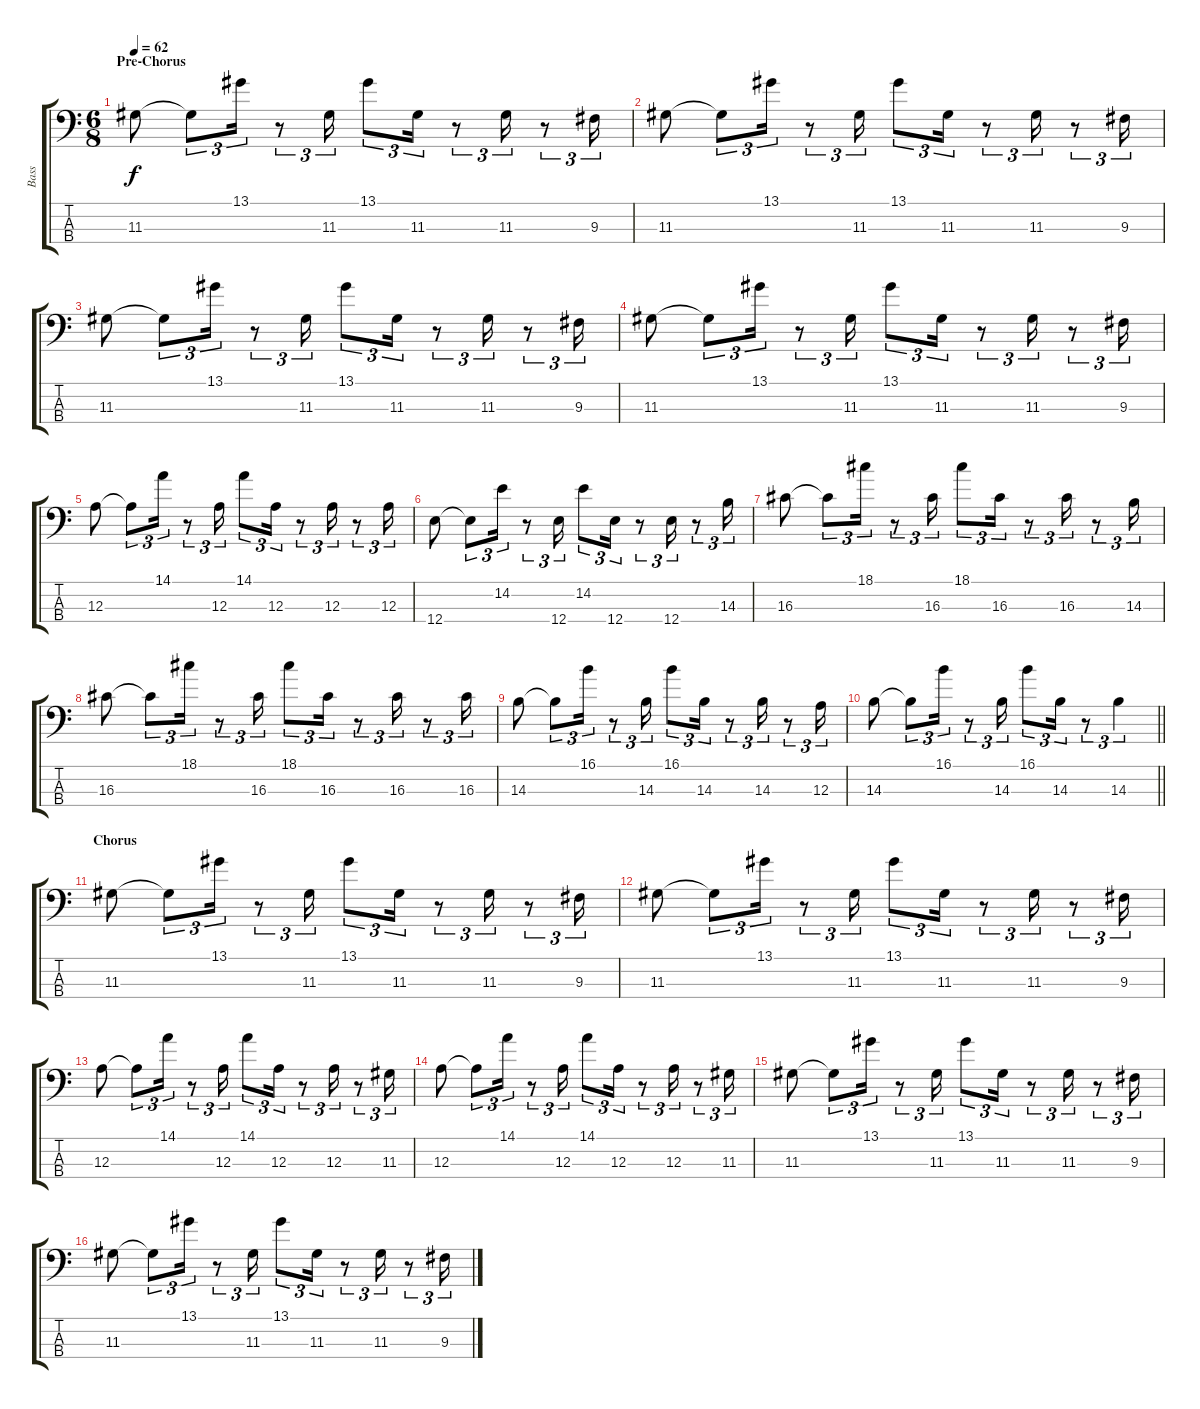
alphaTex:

\track ("Bass" "Bass") {instrument electricbassfinger}
\staff {score tabs}
\tuning (G2 D2 A1 E1) {hide}
\ts (6 8)
\section ("" "Pre-Chorus")
\tempo 62
\clef f4
\ks c
11.3.8{dy f} 11.3{t}.8{tu (3 2)} 13.1.16{tu (3 2)} r.8{tu (3 2)} 11.3.16{tu (3 2)} 13.1.8{tu (3 2)} 11.3.16{tu (3 2)} r.8{tu (3 2)} 11.3.16{tu (3 2)} r.8{tu (3 2)} 9.3.16{tu (3 2)} |
11.3.8 11.3{t}.8{tu (3 2)} 13.1.16{tu (3 2)} r.8{tu (3 2)} 11.3.16{tu (3 2)} 13.1.8{tu (3 2)} 11.3.16{tu (3 2)} r.8{tu (3 2)} 11.3.16{tu (3 2)} r.8{tu (3 2)} 9.3.16{tu (3 2)} |
11.3.8 11.3{t}.8{tu (3 2)} 13.1.16{tu (3 2)} r.8{tu (3 2)} 11.3.16{tu (3 2)} 13.1.8{tu (3 2)} 11.3.16{tu (3 2)} r.8{tu (3 2)} 11.3.16{tu (3 2)} r.8{tu (3 2)} 9.3.16{tu (3 2)} |
11.3.8 11.3{t}.8{tu (3 2)} 13.1.16{tu (3 2)} r.8{tu (3 2)} 11.3.16{tu (3 2)} 13.1.8{tu (3 2)} 11.3.16{tu (3 2)} r.8{tu (3 2)} 11.3.16{tu (3 2)} r.8{tu (3 2)} 9.3.16{tu (3 2)} |
12.3.8 12.3{t}.8{tu (3 2)} 14.1.16{tu (3 2)} r.8{tu (3 2)} 12.3.16{tu (3 2)} 14.1.8{tu (3 2)} 12.3.16{tu (3 2)} r.8{tu (3 2)} 12.3.16{tu (3 2)} r.8{tu (3 2)} 12.3.16{tu (3 2)} |
12.4.8 12.4{t}.8{tu (3 2)} 14.2.16{tu (3 2)} r.8{tu (3 2)} 12.4.16{tu (3 2)} 14.2.8{tu (3 2)} 12.4.16{tu (3 2)} r.8{tu (3 2)} 12.4.16{tu (3 2)} r.8{tu (3 2)} 14.3.16{tu (3 2)} |
16.3.8 16.3{t}.8{tu (3 2)} 18.1.16{tu (3 2)} r.8{tu (3 2)} 16.3.16{tu (3 2)} 18.1.8{tu (3 2)} 16.3.16{tu (3 2)} r.8{tu (3 2)} 16.3.16{tu (3 2)} r.8{tu (3 2)} 14.3.16{tu (3 2)} |
16.3.8 16.3{t}.8{tu (3 2)} 18.1.16{tu (3 2)} r.8{tu (3 2)} 16.3.16{tu (3 2)} 18.1.8{tu (3 2)} 16.3.16{tu (3 2)} r.8{tu (3 2)} 16.3.16{tu (3 2)} r.8{tu (3 2)} 16.3.16{tu (3 2)} |
14.3.8 14.3{t}.8{tu (3 2)} 16.1.16{tu (3 2)} r.8{tu (3 2)} 14.3.16{tu (3 2)} 16.1.8{tu (3 2)} 14.3.16{tu (3 2)} r.8{tu (3 2)} 14.3.16{tu (3 2)} r.8{tu (3 2)} 12.3.16{tu (3 2)} |
\barLineRight lightlight
14.3.8 14.3{t}.8{tu (3 2)} 16.1.16{tu (3 2)} r.8{tu (3 2)} 14.3.16{tu (3 2)} 16.1.8{tu (3 2)} 14.3.16{tu (3 2)} r.8{tu (3 2)} 14.3.4{tu (3 2)} |
\section ("" "Chorus")
11.3.8 11.3{t}.8{tu (3 2)} 13.1.16{tu (3 2)} r.8{tu (3 2)} 11.3.16{tu (3 2)} 13.1.8{tu (3 2)} 11.3.16{tu (3 2)} r.8{tu (3 2)} 11.3.16{tu (3 2)} r.8{tu (3 2)} 9.3.16{tu (3 2)} |
11.3.8 11.3{t}.8{tu (3 2)} 13.1.16{tu (3 2)} r.8{tu (3 2)} 11.3.16{tu (3 2)} 13.1.8{tu (3 2)} 11.3.16{tu (3 2)} r.8{tu (3 2)} 11.3.16{tu (3 2)} r.8{tu (3 2)} 9.3.16{tu (3 2)} |
12.3.8 12.3{t}.8{tu (3 2)} 14.1.16{tu (3 2)} r.8{tu (3 2)} 12.3.16{tu (3 2)} 14.1.8{tu (3 2)} 12.3.16{tu (3 2)} r.8{tu (3 2)} 12.3.16{tu (3 2)} r.8{tu (3 2)} 11.3.16{tu (3 2)} |
12.3.8 12.3{t}.8{tu (3 2)} 14.1.16{tu (3 2)} r.8{tu (3 2)} 12.3.16{tu (3 2)} 14.1.8{tu (3 2)} 12.3.16{tu (3 2)} r.8{tu (3 2)} 12.3.16{tu (3 2)} r.8{tu (3 2)} 11.3.16{tu (3 2)} |
11.3.8 11.3{t}.8{tu (3 2)} 13.1.16{tu (3 2)} r.8{tu (3 2)} 11.3.16{tu (3 2)} 13.1.8{tu (3 2)} 11.3.16{tu (3 2)} r.8{tu (3 2)} 11.3.16{tu (3 2)} r.8{tu (3 2)} 9.3.16{tu (3 2)} |
11.3.8 11.3{t}.8{tu (3 2)} 13.1.16{tu (3 2)} r.8{tu (3 2)} 11.3.16{tu (3 2)} 13.1.8{tu (3 2)} 11.3.16{tu (3 2)} r.8{tu (3 2)} 11.3.16{tu (3 2)} r.8{tu (3 2)} 9.3.16{tu (3 2)}
